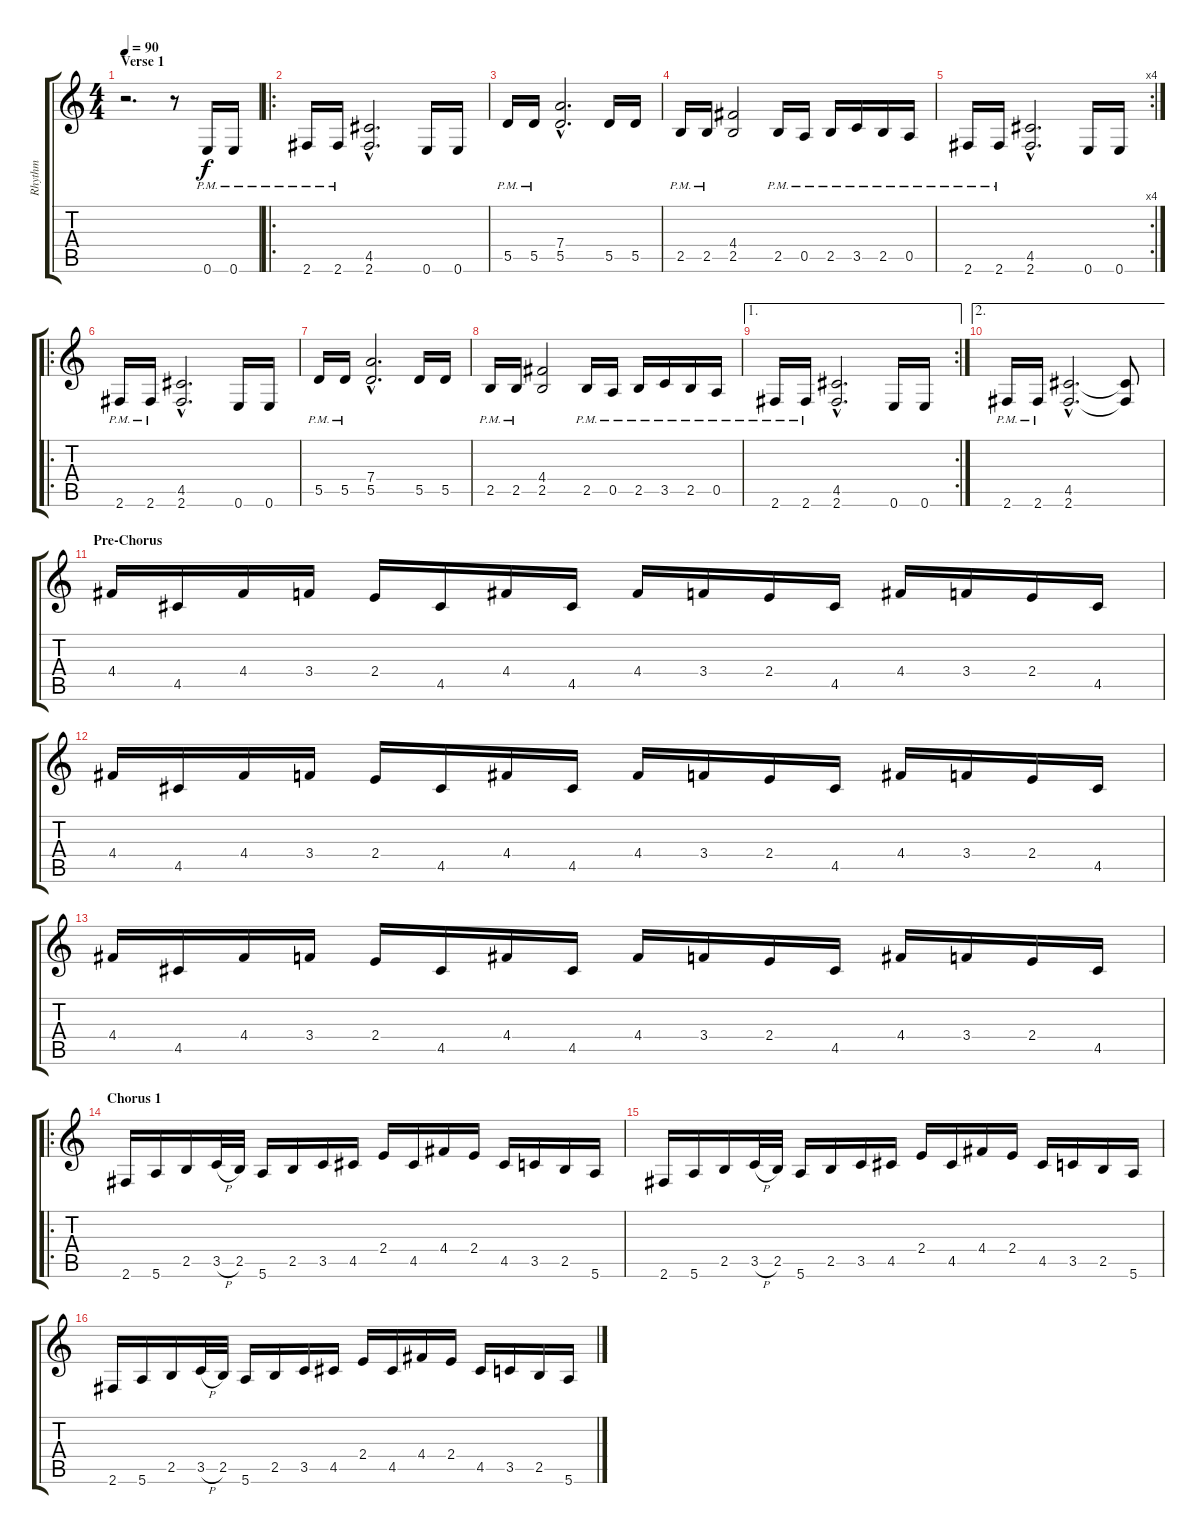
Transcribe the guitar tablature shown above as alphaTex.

\track ("Rhythm" "Rhythm") {instrument distortionguitar}
\staff {score tabs}
\tuning (E4 B3 G3 D3 A2 E2) {hide}
\ts (4 4)
\section ("" "Verse 1")
\tempo 90
\clef g2
\ks c
r.2{d dy f instrument distortionguitar} r.8 0.6{pm}.16 0.6{pm}.16 |
\ro
2.6{pm}.16 2.6{pm}.16 (4.5{hac} 2.6{hac}).2{d} 0.6.16 0.6.16 |
5.5{pm}.16 5.5{pm}.16 (7.4{hac} 5.5{hac}).2{d} 5.5.16 5.5.16 |
2.5{pm}.16 2.5{pm}.16 (4.4 2.5).2 2.5{pm}.16 0.5{pm}.16 2.5{pm}.16 3.5{pm}.16 2.5{pm}.16 0.5{pm}.16 |
\rc 4
2.6{pm}.16 2.6{pm}.16 (4.5{hac} 2.6{hac}).2{d} 0.6.16 0.6.16 |
\ro
2.6{pm}.16 2.6{pm}.16 (4.5{hac} 2.6{hac}).2{d} 0.6.16 0.6.16 |
5.5{pm}.16 5.5{pm}.16 (7.4{hac} 5.5{hac}).2{d} 5.5.16 5.5.16 |
2.5{pm}.16 2.5{pm}.16 (4.4 2.5).2 2.5{pm}.16 0.5{pm}.16 2.5{pm}.16 3.5{pm}.16 2.5{pm}.16 0.5{pm}.16 |
\ae 1
\rc 2
2.6{pm}.16 2.6{pm}.16 (4.5{hac} 2.6{hac}).2{d} 0.6.16 0.6.16 |
\ae 2
2.6{pm}.16 2.6{pm}.16 (4.5{hac} 2.6{hac}).2{d} (4.5{t} 2.6{t}).8 |
\section ("" "Pre-Chorus")
4.4.16 4.5.16 4.4.16 3.4.16 2.4.16 4.5.16 4.4.16 4.5.16 4.4.16 3.4.16 2.4.16 4.5.16 4.4.16 3.4.16 2.4.16 4.5.16 |
4.4.16 4.5.16 4.4.16 3.4.16 2.4.16 4.5.16 4.4.16 4.5.16 4.4.16 3.4.16 2.4.16 4.5.16 4.4.16 3.4.16 2.4.16 4.5.16 |
4.4.16 4.5.16 4.4.16 3.4.16 2.4.16 4.5.16 4.4.16 4.5.16 4.4.16 3.4.16 2.4.16 4.5.16 4.4.16 3.4.16 2.4.16 4.5.16 |
\ro
\section ("" "Chorus 1")
2.6.16 5.6.16 2.5.16 3.5{h}.32 2.5.32 5.6.16 2.5.16 3.5.16 4.5.16 2.4.16 4.5.16 4.4.16 2.4.16 4.5.16 3.5.16 2.5.16 5.6.16 |
2.6.16 5.6.16 2.5.16 3.5{h}.32 2.5.32 5.6.16 2.5.16 3.5.16 4.5.16 2.4.16 4.5.16 4.4.16 2.4.16 4.5.16 3.5.16 2.5.16 5.6.16 |
2.6.16 5.6.16 2.5.16 3.5{h}.32 2.5.32 5.6.16 2.5.16 3.5.16 4.5.16 2.4.16 4.5.16 4.4.16 2.4.16 4.5.16 3.5.16 2.5.16 5.6.16
